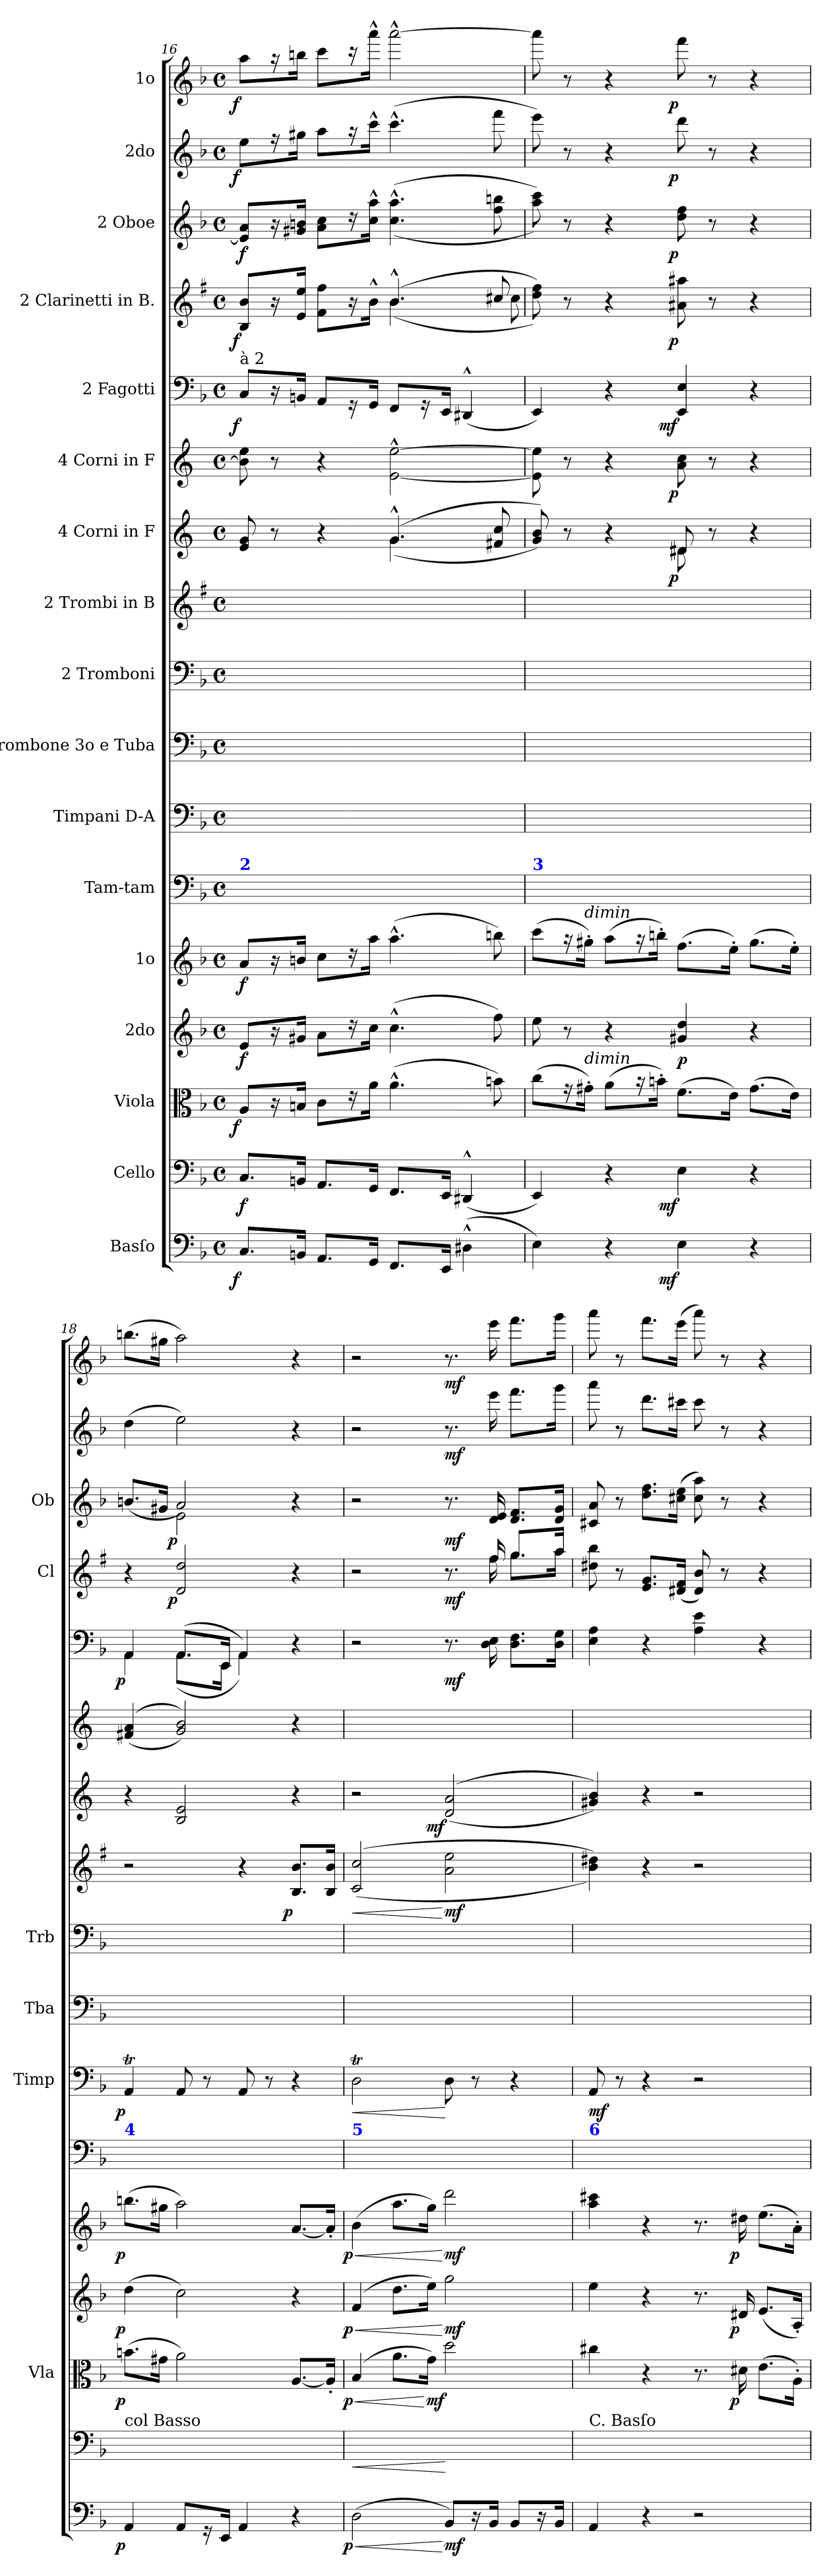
**kern	**dynam	**kern	**dynam	**kern	**dynam	**kern	**dynam	**kern	**dynam	**kern	**kern	**dynam	**kern	**kern	**kern	**dynam	**kern	**dynam	**kern	**dynam	**kern	**dynam	**kern	**dynam	**kern	**dynam	**kern	**dynam	**kern	**dynam
*part17	*part17	*part16	*part16	*part15	*part15	*part14	*part14	*part13	*part13	*part12	*part11	*part11	*part10	*part9	*part8	*part8	*part7	*part7	*part6	*part6	*part5	*part5	*part4	*part4	*part3	*part3	*part2	*part2	*part1	*part1
*staff17	*staff17	*staff16	*staff16	*staff15	*staff15	*staff14	*staff14	*staff13	*staff13	*staff12	*staff11	*staff11	*staff10	*staff9	*staff8	*staff8	*staff7	*staff7	*staff6	*staff6	*staff5	*staff5	*staff4	*staff4	*staff3	*staff3	*staff2	*staff2	*staff1	*staff1
*I"Basſo	*	*I"Cello	*	*I"Viola	*	*I"2do	*	*I"1o	*	*I"Tam-tam	*I"Timpani D-A	*	*I"Trombone 3o e Tuba	*I"2 Tromboni	*I"2 Trombi in B	*	*I"4 Corni in F	*	*I"4 Corni in F	*	*I"2 Fagotti	*	*I"2 Clarinetti in B.	*	*I"2 Oboe	*	*I"2do	*	*I"1o	*
*	*	*	*	*I'Vla	*	*	*	*	*	*	*I'Timp	*	*I'Tba	*I'Trb	*	*	*	*	*	*	*	*	*I'Cl	*	*I'Ob	*	*	*	*	*
*clefF4	*	*clefF4	*	*clefC3	*	*clefG2	*	*clefG2	*	*clefF4	*clefF4	*	*clefF4	*clefF4	*clefG2	*	*clefG2	*	*clefG2	*	*clefF4	*	*clefG2	*	*clefG2	*	*clefG2	*	*clefG2	*
*	*	*	*	*	*	*	*	*	*	*	*	*	*	*	*ITrd1c2	*	*ITrd4c7	*	*ITrd4c7	*	*	*	*ITrd1c2	*	*	*	*	*	*	*
*k[b-]	*	*k[b-]	*	*k[b-]	*	*k[b-]	*	*k[b-]	*	*k[b-]	*k[b-]	*	*k[b-]	*k[b-]	*k[b-]	*	*k[b-]	*	*k[b-]	*	*k[b-]	*	*k[b-]	*	*k[b-]	*	*k[b-]	*	*k[b-]	*
*d:	*	*d:	*	*d:	*	*d:	*	*d:	*	*d:	*d:	*	*d:	*d:	*d:	*	*d:	*	*d:	*	*d:	*	*d:	*	*d:	*	*d:	*	*d:	*
*M4/4	*	*M4/4	*	*M4/4	*	*M4/4	*	*M4/4	*	*M4/4	*M4/4	*	*M4/4	*M4/4	*M4/4	*	*M4/4	*	*M4/4	*	*M4/4	*	*M4/4	*	*M4/4	*	*M4/4	*	*M4/4	*
*met(c)	*	*met(c)	*	*met(c)	*	*met(c)	*	*met(c)	*	*met(c)	*met(c)	*	*met(c)	*met(c)	*met(c)	*	*met(c)	*	*met(c)	*	*met(c)	*	*met(c)	*	*met(c)	*	*met(c)	*	*met(c)	*
=16	=16	=16	=16	=16	=16	=16	=16	=16	=16	=16	=16	=16	=16	=16	=16	=16	=16	=16	=16	=16	=16	=16	=16	=16	=16	=16	=16	=16	=16	=16
*	*	*	*	*	*	*	*	*	*	*	*	*	*	*	*	*	*^	*	*	*	*	*	*^	*	*	*	*	*	*	*
!	!	!	!	!	!	!	!	!	!	!	!	!	!	!	!	!	!	!	!	!	!	!LO:TX:a:t=à 2	!	!	!	!	!	!	!	!	!	!
!	!	!	!	!	!	!	!	!	!	!LO:TX:a:B:color=blue:t=2	!	!	!	!	!	!	!	!	!	!	!	!	!	!	!	!	!	!	!	!	!	!
!	!LO:DY:rj	!	!	!	!LO:DY:rj	!	!	!	!	!	!	!	!	!	!	!	!	!	!	!	!	!	!LO:DY:rj	!	!	!LO:DY:rj	!	!	!	!LO:DY:rj	!	!LO:DY:rj
8.C/L	f	8.C/L	f	8A/L	f	8e/L	f	8a/L	f	1ryy	1ryy	.	1ryy	1ryy	1ryy	.	8A/ 8c/	2ryy	.	8e]\ 8a\	.	8C/L	f	8A/ 8a/L	2ryy	f	8e]/ 8a/L	f	8ee\L	f	8aa\L	f
.	.	.	.	16r	.	16r	.	16r	.	.	.	.	.	.	.	.	8r	.	.	8r	.	16r	.	16r	.	.	16r	.	16r	.	16r	.
16BBn/Jk	.	16BBn/Jk	.	16Bn/Jk	.	16g#X/Jk	.	16bn/Jk	.	.	.	.	.	.	.	.	.	.	.	.	.	16BBn/Jk	.	16d/ 16dd/Jk	.	.	16g#X/ 16bn/Jk	.	16gg#X\Jk	.	16bbn\Jk	.
8.AA/L	.	8.AA/L	.	8c\L	.	8a\L	.	8cc\L	.	.	.	.	.	.	.	.	4r	.	.	4r	.	8AA/L	.	8e\ 8ee\L	.	.	8a\ 8cc\L	.	8aa\L	.	8ccc\L	.
.	.	.	.	16r	.	16r	.	16r	.	.	.	.	.	.	.	.	.	.	.	.	.	16r	.	16r	.	.	16r	.	16r	.	16r	.
16GG/Jk	.	16GG/Jk	.	16a\Jk	.	16cc\Jk	.	16aa\Jk	.	.	.	.	.	.	.	.	.	.	.	.	.	16GG/Jk	.	16a^^>\Jk	.	.	16cc^^>\ 16aa^^>\Jk	.	16ccc^^>\Jk	.	16aaa^^>\Jk	.
8.FF/L	.	8.FF/L	.	(>4.a^^>\	.	(>4.cc^^>\	.	(>4.aa^^>\	.	.	.	.	.	.	.	.	(<4.c^^>/	(>4.c\	.	[2A^^>\ [2a^^>\	.	8FF/L	.	(<4.a^^>/	(>4.a\	.	(>(<4.cc^^>\ 4.aa^^>\	.	(>4.ccc^^>\	.	[2aaa^^>\	.
.	.	.	.	.	.	.	.	.	.	.	.	.	.	.	.	.	.	.	.	.	.	16r	.	.	.	.	.	.	.	.	.	.
16EE/Jk	.	16EE/Jk	.	.	.	.	.	.	.	.	.	.	.	.	.	.	.	.	.	.	.	16EE/Jk	.	.	.	.	.	.	.	.	.	.
(>4D#X^^>\	.	(<4DD#X^^>/	.	.	.	.	.	.	.	.	.	.	.	.	.	.	.	.	.	.	.	(<4DD#X^^>/	.	.	.	.	.	.	.	.	.	.
.	.	.	.	8bn\)	.	8ff\)	.	8bbn\)	.	.	.	.	.	.	.	.	8Bn/ 8f/	8ryy	.	.	.	.	.	8bn/	8b\	.	8ff\ 8bbn\	.	8fff\	.	.	.
=17	=17	=17	=17	=17	=17	=17	=17	=17	=17	=17	=17	=17	=17	=17	=17	=17	=17	=17	=17	=17	=17	=17	=17	=17	=17	=17	=17	=17	=17	=17	=17	=17
!	!	!	!	!	!	!	!	!	!	!LO:TX:a:B:color=blue:t=3	!	!	!	!	!	!	!	!	!	!	!	!	!	!	!	!	!	!	!	!	!	!
*	*	*	*	*	*	*	*	*	*	*	*	*	*	*	*	*	*	*	*	*	*	*	*	*v	*v	*	*	*	*	*	*	*
4E\)	.	4EE/)	.	(>8cc\L	.	8ee\	.	(>8ccc\L	.	1ryy	1ryy	.	1ryy	1ryy	1ryy	.	8c/ 8e/))	2ryy	.	8A]\ 8a]\	.	4EE/)	.	8cc\ 8ee\))	.	8aa\ 8ccc\))	.	8eee\)	.	8aaa\]	.
.	.	.	.	16r	.	8r	.	16r	.	.	.	.	.	.	.	.	8r	.	.	8r	.	.	.	8r	.	8r	.	8r	.	8r	.
!	!	!	!	!	!	!	!	!LO:TX:i:t=dimin	!	!	!	!	!	!	!	!	!	!	!	!	!	!	!	!	!	!	!	!	!	!	!
!	!	!	!	!LO:TX:i:t=dimin	!	!	!	!	!	!	!	!	!	!	!	!	!	!	!	!	!	!	!	!	!	!	!	!	!	!	!
.	.	.	.	16g#X'>\Jk)	.	.	.	16gg#X'>\Jk)	.	.	.	.	.	.	.	.	.	.	.	.	.	.	.	.	.	.	.	.	.	.	.
4r	.	4r	.	(>8a\L	.	4r	.	(>8aa\L	.	.	.	.	.	.	.	.	4r	.	.	4r	.	4r	.	4r	.	4r	.	4r	.	4r	.
.	.	.	.	16r	.	.	.	16r	.	.	.	.	.	.	.	.	.	.	.	.	.	.	.	.	.	.	.	.	.	.	.
.	.	.	.	16bn'>\Jk)	.	.	.	16bbn'>\Jk)	.	.	.	.	.	.	.	.	.	.	.	.	.	.	.	.	.	.	.	.	.	.	.
!	!LO:DY:rj	!	!LO:DY:rj	!	!	!	!	!	!	!	!	!	!	!	!	!	!	!	!LO:DY:rj	!	!LO:DY:rj	!	!LO:DY:rj	!	!LO:DY:rj	!	!LO:DY:rj	!	!LO:DY:rj	!	!LO:DY:rj
4E\	mf	4E\	mf	(>8.f\L	.	4g#X/ 4dd/	p	(>8.ff\L	.	.	.	.	.	.	.	.	8G#X/	8G#X\	p	8d\ 8f\	p	4EE/ 4E/	mf	8g#X\ 8gg#X\	p	8dd\ 8ff\	p	8ddd\	p	8fff\	p
.	.	.	.	.	.	.	.	.	.	.	.	.	.	.	.	.	8r	8ryy	.	8r	.	.	.	8r	.	8r	.	8r	.	8r	.
.	.	.	.	16e\Jk)	.	.	.	16ee'>\Jk)	.	.	.	.	.	.	.	.	.	.	.	.	.	.	.	.	.	.	.	.	.	.	.
4r	.	4r	.	(>8.g#\L	.	4r	.	(>8.gg#\L	.	.	.	.	.	.	.	.	4r	4ryy	.	4r	.	4r	.	4r	.	4r	.	4r	.	4r	.
.	.	.	.	16e\Jk)	.	.	.	16ee'>\Jk)	.	.	.	.	.	.	.	.	.	.	.	.	.	.	.	.	.	.	.	.	.	.	.
*	*	*	*	*	*	*	*	*	*	*	*	*	*	*	*	*	*v	*v	*	*	*	*	*	*	*	*	*	*	*	*	*
=18	=18	=18	=18	=18	=18	=18	=18	=18	=18	=18	=18	=18	=18	=18	=18	=18	=18	=18	=18	=18	=18	=18	=18	=18	=18	=18	=18	=18	=18	=18
*	*	*	*	*	*	*	*	*	*	*	*	*	*	*	*	*	*	*	*	*	*^	*	*	*	*^	*	*	*	*	*
!	!	!	!	!	!	!	!	!	!	!LO:TX:a:B:color=blue:t=4	!	!	!	!	!	!	!	!	!	!	!	!	!	!	!	!	!	!	!	!	!	!
!	!	!LO:TX:a:t=col Basso	!	!	!	!	!	!	!	!	!	!	!	!	!	!	!	!	!	!	!	!	!	!	!	!	!	!	!	!	!	!
!	!LO:DY:rj	!	!	!	!LO:DY:rj	!	!LO:DY:rj	!	!LO:DY:rj	!	!	!LO:DY:rj	!	!	!	!	!	!	!	!	!	!	!LO:DY:rj	!	!	!	!	!	!	!	!	!
4AA/	p	4AA/yy	.	(>8.bn\L	p	(>4dd\	p	(>8.bbn\L	p	1ryy	4AAt/	p	1ryy	1ryy	2r	.	4r	.	(>(<4Bn/ 4d/	.	4AA/	4AA\	p	4r	.	(>8.bn/L	4ryy	.	(>4dd\	.	(>8.bbn\L	.
.	.	.	.	16g#X\Jk	.	.	.	16gg#X\Jk	.	.	.	.	.	.	.	.	.	.	.	.	.	.	.	.	.	16g#X/Jk	.	.	.	.	16gg#X\Jk	.
!	!	!	!	!	!	!	!	!	!	!	!	!	!	!	!	!	!	!	!	!	!	!	!	!	!LO:DY:rj	!	!	!LO:DY:rj	!	!	!	!
8AA/L	.	8AA/Lyy	.	2a\)	.	2cc\)	.	2aa\)	.	.	8AATTT/	.	.	.	.	.	2E/ 2A/	.	2c/ 2e/))	.	(>8.AA/L	(<8.AA\L	.	2c/ 2cc/	p	2a/)	2e\	p	2ee\)	.	2aa\)	.
16r	.	16ryy	.	.	.	.	.	.	.	.	8r	.	.	.	.	.	.	.	.	.	.	.	.	.	.	.	.	.	.	.	.	.
16EE/Jk	.	16EE/Jkyy	.	.	.	.	.	.	.	.	.	.	.	.	.	.	.	.	.	.	16EE/Jk	16EE\Jk	.	.	.	.	.	.	.	.	.	.
4AA/	.	4AA/yy	.	.	.	.	.	.	.	.	8AA/	.	.	.	4r	.	.	.	.	.	4AA/)	4AA\)	.	.	.	.	.	.	.	.	.	.
.	.	.	.	.	.	.	.	.	.	.	8r	.	.	.	.	.	.	.	.	.	.	.	.	.	.	.	.	.	.	.	.	.
!	!	!	!	!	!	!	!	!	!	!	!	!	!	!	!	!LO:DY:rj	!	!	!	!	!	!	!	!	!	!	!	!	!	!	!	!
4r	.	4ryy	.	[8.A/L	.	4r	.	[8.a/L	.	.	4r	.	.	.	8.A/ 8.a/L	p	4r	.	4r	.	4r	4ryy	.	4r	.	4r	4ryy	.	4r	.	4r	.
.	.	.	.	16A'</Jk]	.	.	.	16a'</Jk]	.	.	.	.	.	.	16A/ 16a/Jk	.	.	.	.	.	.	.	.	.	.	.	.	.	.	.	.	.
*	*	*	*	*	*	*	*	*	*	*	*	*	*	*	*	*	*	*	*	*	*v	*v	*	*	*	*v	*v	*	*	*	*	*
=19	=19	=19	=19	=19	=19	=19	=19	=19	=19	=19	=19	=19	=19	=19	=19	=19	=19	=19	=19	=19	=19	=19	=19	=19	=19	=19	=19	=19	=19	=19
!	!	!	!	!	!	!	!	!	!	!LO:TX:a:B:color=blue:t=5	!	!	!	!	!	!	!	!	!	!	!	!	!	!	!	!	!	!	!	!
!	!LO:HP:b	!	!LO:HP:b	!	!LO:HP:b	!	!LO:HP:b	!	!LO:HP:b	!	!	!LO:HP:b	!	!	!	!LO:HP:b	!	!	!	!	!	!	!	!	!	!	!	!	!	!
*	*	*	*	*	*	*	*	*	*	*	*	*	*	*	*	*	*	*	*	*	*	*	*^	*	*	*	*	*	*	*
!	!LO:DY:n=1:rj	!	!	!	!LO:DY:n=1:rj	!	!LO:DY:n=1:rj	!	!LO:DY:n=1:rj	!	!	!	!	!	!	!	!	!	!	!	!	!	!	!	!	!	!	!	!	!	!
(<2D\	< p	(<2D\yy	<	(>4B-/	< p	(>4f/	< p	(>4b-\	< p	1ryy	2DT\	<	1ryy	1ryy	(>(<2B-/ 2b-/	<	2r	.	1ryy	.	2r	.	2r	2ryy	.	2r	.	2r	.	2r	.
.	.	.	.	8.a\L	.	8.dd\L	.	8.aa\L	.	.	.	.	.	.	.	.	.	.	.	.	.	.	.	.	.	.	.	.	.	.	.
.	.	.	.	16g\Jk)	.	16ee\Jk)	.	16gg\Jk)	.	.	.	.	.	.	.	.	.	.	.	.	.	.	.	.	.	.	.	.	.	.	.
!	!	!	!	!	!LO:DY:n=2:rj	!	!	!	!	!	!	!	!	!	!	!	!	!LO:DY:rj	!	!	!	!	!	!	!	!	!	!	!	!	!
8BB-/L)	[ mf	8BB-/Lyy)	[	2dd\	[ mf	2gg\	[ mf	2ddd\	[ mf	.	8D\	[	.	.	2g\ 2dd\	[ mf	(>(<2G/ 2d/	mf	.	.	8.r	mf	8.r	8.ryy	mf	8.r	mf	8.r	mf	8.r	mf
16r	.	16ryy	.	.	.	.	.	.	.	.	8r	.	.	.	.	.	.	.	.	.	.	.	.	.	.	.	.	.	.	.	.
16BB-/Jk	.	16BB-/Jkyy	.	.	.	.	.	.	.	.	.	.	.	.	.	.	.	.	.	.	16D\ 16E\	.	16ee/	16ee\	.	16d/ 16e/	.	16eee\	.	16eee\	.
8BB-/L	.	8BB-/Lyy	.	.	.	.	.	.	.	.	4r	.	.	.	.	.	.	.	.	.	8.D\ 8.F\L	.	8.ff/L	8.ff\L	.	8.d/ 8.f/L	.	8.fff\L	.	8.fff\L	.
16r	.	16ryy	.	.	.	.	.	.	.	.	.	.	.	.	.	.	.	.	.	.	.	.	.	.	.	.	.	.	.	.	.
16BB-/Jk	.	16BB-/Jkyy	.	.	.	.	.	.	.	.	.	.	.	.	.	.	.	.	.	.	16D\ 16G\Jk	.	16gg/Jk	16gg\Jk	.	16d/ 16g/Jk	.	16ggg\Jk	.	16ggg\Jk	.
=20	=20	=20	=20	=20	=20	=20	=20	=20	=20	=20	=20	=20	=20	=20	=20	=20	=20	=20	=20	=20	=20	=20	=20	=20	=20	=20	=20	=20	=20	=20	=20
!	!	!	!	!	!	!	!	!	!	!LO:TX:a:B:color=blue:t=6	!	!	!	!	!	!	!	!	!	!	!	!	!	!	!	!	!	!	!	!	!
!	!	!LO:TX:a:t=C. Basſo	!	!	!	!	!	!	!	!	!	!	!	!	!	!	!	!	!	!	!	!	!	!	!	!	!	!	!	!	!
*	*	*	*	*	*	*	*	*	*	*	*	*	*	*	*	*	*	*	*	*	*	*	*v	*v	*	*	*	*	*	*	*
4AA/	.	4AA/yy	.	4cc#X\	.	4ee\	.	4aa\ 4ccc#X\	.	1ryy	8AA/	mf	1ryy	1ryy	4a\ 4cc#X\))	.	4c#X/ 4e/))	.	1ryy	.	4E\ 4A\	.	8cc#X\ 8aa\	.	8c#X/ 8a/	.	8aaa\	.	8aaa\	.
.	.	.	.	.	.	.	.	.	.	.	8r	.	.	.	.	.	.	.	.	.	.	.	8r	.	8r	.	8r	.	8r	.
4r	.	4ryy	.	4r	.	4r	.	4r	.	.	4r	.	.	.	4r	.	4r	.	.	.	4r	.	8.d/ 8.f/L	.	8.dd\ 8.ff\L	.	8.ddd\L	.	8.fff\L	.
.	.	.	.	.	.	.	.	.	.	.	.	.	.	.	.	.	.	.	.	.	.	.	(>16c#X/ 16e/Jk	.	(>16cc#X\ 16ee\Jk	.	16ccc#X\Jk	.	(>16eee\Jk	.
2r	.	2ryy	.	8.r	.	8.r	.	8.r	.	.	2r	.	.	.	2r	.	2r	.	.	.	4A\ 4e\	.	8c#/ 8a/)	.	8cc#\ 8aa\)	.	8ccc#\	.	8aaa\)	.
.	.	.	.	.	.	.	.	.	.	.	.	.	.	.	.	.	.	.	.	.	.	.	8r	.	8r	.	8r	.	8r	.
!	!	!	!	!	!LO:DY:rj	!	!LO:DY:rj	!	!LO:DY:rj	!	!	!	!	!	!	!	!	!	!	!	!	!	!	!	!	!	!	!	!	!
.	.	.	.	16d#X\	p	16d#X/	p	16dd#X\	p	.	.	.	.	.	.	.	.	.	.	.	.	.	.	.	.	.	.	.	.	.
.	.	.	.	(>8.e\L	.	(<8.e/L	.	(>8.ee\L	.	.	.	.	.	.	.	.	.	.	.	.	4r	.	4r	.	4r	.	4r	.	4r	.
.	.	.	.	16A'>\Jk)	.	16A'</Jk)	.	16a'\Jk)	.	.	.	.	.	.	.	.	.	.	.	.	.	.	.	.	.	.	.	.	.	.
=	=	=	=	=	=	=	=	=	=	=	=	=	=	=	=	=	=	=	=	=	=	=	=	=	=	=	=	=	=	=
*-	*-	*-	*-	*-	*-	*-	*-	*-	*-	*-	*-	*-	*-	*-	*-	*-	*-	*-	*-	*-	*-	*-	*-	*-	*-	*-	*-	*-	*-	*-
